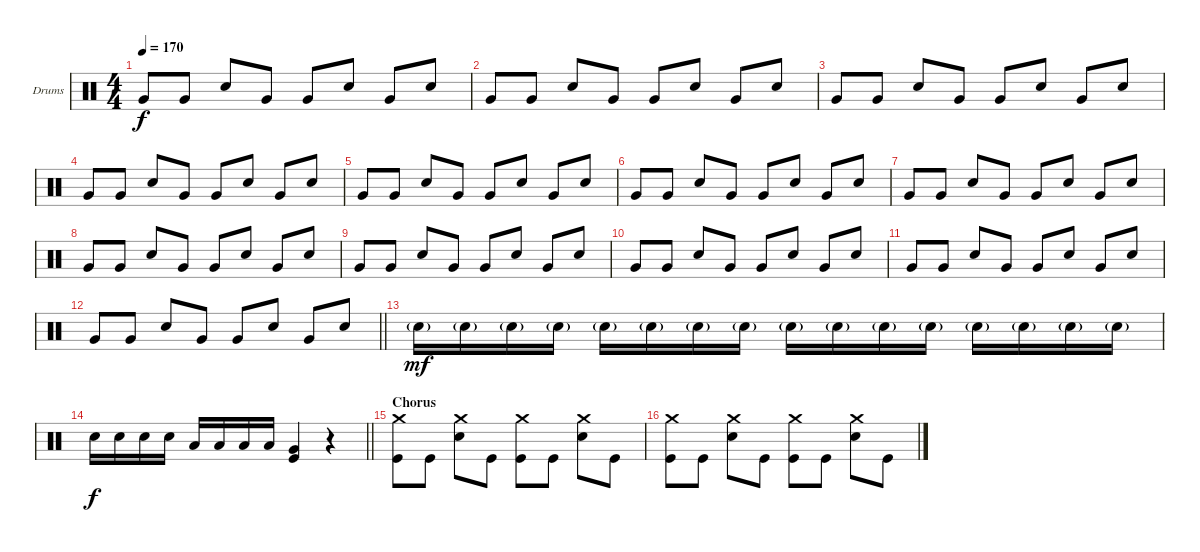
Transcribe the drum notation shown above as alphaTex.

\bracketExtendMode groupsimilarinstruments
\firstSystemTrackNameOrientation horizontal
\otherSystemsTrackNameOrientation horizontal
\track ("Drumkit" "Drums") {instrument percussion}
\staff {score}
\articulation defaults
\ts (4 4)
\tempo 170
\clef neutral
\ks c "Very Low Tom (hit)".8{dy f} "Very Low Tom (hit)".8 "Snare (hit) 2".8 "Very Low Tom (hit)".8 "Very Low Tom (hit)".8 "Snare (hit) 2".8 "Very Low Tom (hit)".8 "Snare (hit) 2".8
|
"Very Low Tom (hit)".8 "Very Low Tom (hit)".8 "Snare (hit) 2".8 "Very Low Tom (hit)".8 "Very Low Tom (hit)".8 "Snare (hit) 2".8 "Very Low Tom (hit)".8 "Snare (hit) 2".8 |
"Very Low Tom (hit)".8 "Very Low Tom (hit)".8 "Snare (hit) 2".8 "Very Low Tom (hit)".8 "Very Low Tom (hit)".8 "Snare (hit) 2".8 "Very Low Tom (hit)".8 "Snare (hit) 2".8 |
"Very Low Tom (hit)".8 "Very Low Tom (hit)".8 "Snare (hit) 2".8 "Very Low Tom (hit)".8 "Very Low Tom (hit)".8 "Snare (hit) 2".8 "Very Low Tom (hit)".8 "Snare (hit) 2".8 |
"Very Low Tom (hit)".8 "Very Low Tom (hit)".8 "Snare (hit) 2".8 "Very Low Tom (hit)".8 "Very Low Tom (hit)".8 "Snare (hit) 2".8 "Very Low Tom (hit)".8 "Snare (hit) 2".8 |
"Very Low Tom (hit)".8 "Very Low Tom (hit)".8 "Snare (hit) 2".8 "Very Low Tom (hit)".8 "Very Low Tom (hit)".8 "Snare (hit) 2".8 "Very Low Tom (hit)".8 "Snare (hit) 2".8 |
"Very Low Tom (hit)".8 "Very Low Tom (hit)".8 "Snare (hit) 2".8 "Very Low Tom (hit)".8 "Very Low Tom (hit)".8 "Snare (hit) 2".8 "Very Low Tom (hit)".8 "Snare (hit) 2".8 |
"Very Low Tom (hit)".8 "Very Low Tom (hit)".8 "Snare (hit) 2".8 "Very Low Tom (hit)".8 "Very Low Tom (hit)".8 "Snare (hit) 2".8 "Very Low Tom (hit)".8 "Snare (hit) 2".8 |
"Very Low Tom (hit)".8 "Very Low Tom (hit)".8 "Snare (hit) 2".8 "Very Low Tom (hit)".8 "Very Low Tom (hit)".8 "Snare (hit) 2".8 "Very Low Tom (hit)".8 "Snare (hit) 2".8 |
"Very Low Tom (hit)".8 "Very Low Tom (hit)".8 "Snare (hit) 2".8 "Very Low Tom (hit)".8 "Very Low Tom (hit)".8 "Snare (hit) 2".8 "Very Low Tom (hit)".8 "Snare (hit) 2".8 |
"Very Low Tom (hit)".8 "Very Low Tom (hit)".8 "Snare (hit) 2".8 "Very Low Tom (hit)".8 "Very Low Tom (hit)".8 "Snare (hit) 2".8 "Very Low Tom (hit)".8 "Snare (hit) 2".8 |
\barLineRight lightlight "Very Low Tom (hit)".8 "Very Low Tom (hit)".8 "Snare (hit) 2".8 "Very Low Tom (hit)".8 "Very Low Tom (hit)".8 "Snare (hit) 2".8 "Very Low Tom (hit)".8 "Snare (hit) 2".8
|
"Snare (hit) 2"{g}.16{dy mf} "Snare (hit) 2"{g}.16 "Snare (hit) 2"{g}.16 "Snare (hit) 2"{g}.16 "Snare (hit) 2"{g}.16 "Snare (hit) 2"{g}.16 "Snare (hit) 2"{g}.16 "Snare (hit) 2"{g}.16 "Snare (hit) 2"{g}.16 "Snare (hit) 2"{g}.16 "Snare (hit) 2"{g}.16 "Snare (hit) 2"{g}.16 "Snare (hit) 2"{g}.16 "Snare (hit) 2"{g}.16 "Snare (hit) 2"{g}.16 "Snare (hit) 2"{g}.16 |
\barLineRight lightlight "Snare (hit) 2".16{dy f} "Snare (hit) 2".16 "Snare (hit) 2".16 "Snare (hit) 2".16 "Low Tom (hit)".16 "Low Tom (hit)".16 "Low Tom (hit)".16 "Low Tom (hit)".16
("Very Low Tom (hit)" "Kick (hit)").4 r.4 |
\section ("" "Chorus")
("Crash medium (hit)" "Kick (hit)").8 "Kick (hit)".8 ("Crash medium (hit)" "Snare (hit) 2").8 "Kick (hit)".8 ("Crash medium (hit)" "Kick (hit)").8 "Kick (hit)".8 ("Crash medium (hit)" "Snare (hit) 2").8 "Kick (hit)".8 |
("Crash medium (hit)" "Kick (hit)").8 "Kick (hit)".8 ("Crash medium (hit)" "Snare (hit) 2").8 "Kick (hit)".8 ("Crash medium (hit)" "Kick (hit)").8 "Kick (hit)".8 ("Crash medium (hit)" "Snare (hit) 2").8 "Kick (hit)".8
